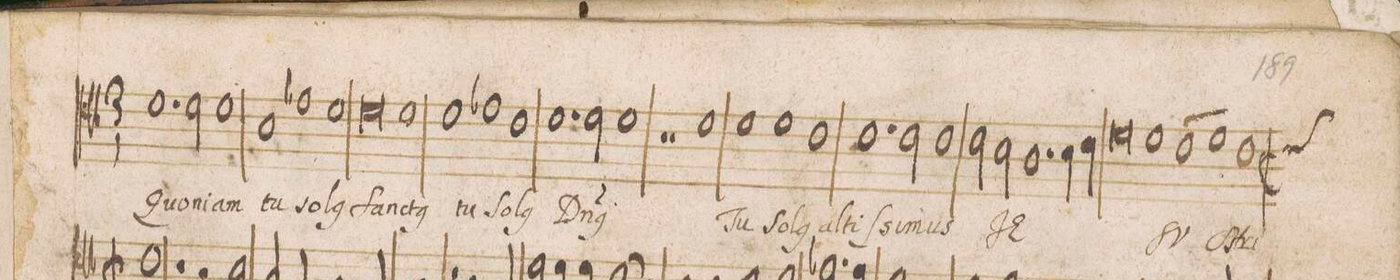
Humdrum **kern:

**kern	**text
*I"ALTVS	*
*clefC4	*
*k[b-]	*
*met(C|)	*
*M2/1	*
=52-	=52-
*M3/1	*
1.d	Quo-
2d\	-ni-
1d	-am
=53-	=53-
1B-	tu
1e-X	so-
1d	-l(us)
=54-	=54-
0d	San-
1d	-ct(us)
=55-	=55-
1d	tu
1e-X	So-
1c	-l(us)
=56-	=56-
1.d	D(o-
2d\	-mi-
1d	-nus)
=57-	=57-
1r	.
1r	.
1d	Tu
=58-	=58-
1d	So-
1d	-l(us)
1c	al-
=59-	=59-
1.c	-tiſ-
2c\	-si-
1c	-mus
=60-	=60-
2c\	JE-
2B-\	.
1.A	.
4B-\	.
4c\	.
=61-	=61-
0d	.
1d	.
=62-	=62-
(1c	-SV
1d)	.
1c	CHri-
*custos:c	*
=63-	=63-
*M2/1	*
*met(C|)	*
*-	*-
